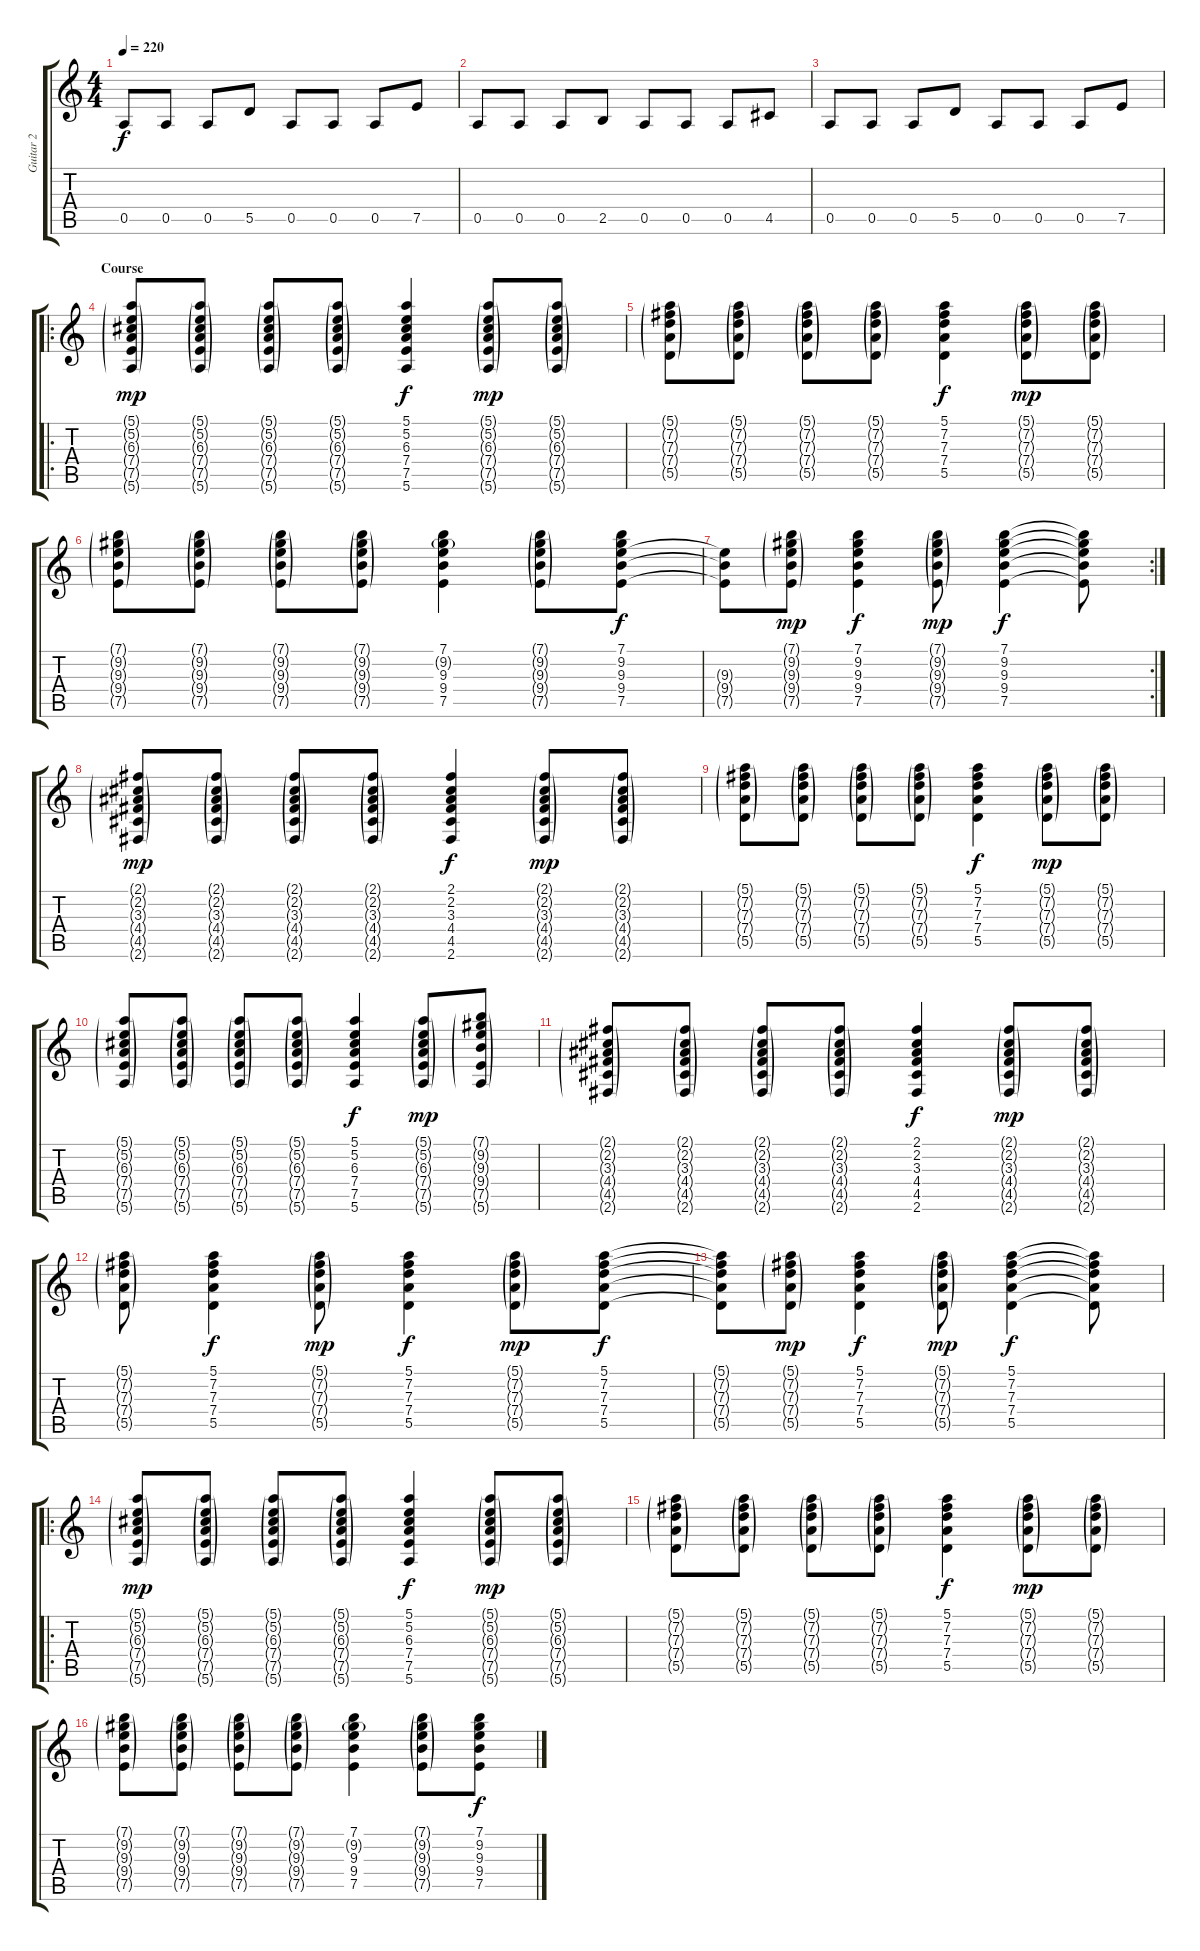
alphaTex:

\track ("Guitar 2" "Guitar 2") {instrument overdrivenguitar}
\staff {score tabs}
\tuning (E4 B3 G3 D3 A2 E2) {hide}
\ts (4 4)
\tempo 220
\clef g2
\ks c
0.5.8{dy f} 0.5.8 0.5.8 5.5.8 0.5.8 0.5.8 0.5.8 7.5.8 |
0.5.8 0.5.8 0.5.8 2.5.8 0.5.8 0.5.8 0.5.8 4.5.8 |
0.5.8 0.5.8 0.5.8 5.5.8 0.5.8 0.5.8 0.5.8 7.5.8 |
\ro
\section ("" "Course")
(5.1{g} 5.2{g} 6.3{g} 7.4{g} 7.5{g} 5.6{g}).8{dy mp} (5.1{g} 5.2{g} 6.3{g} 7.4{g} 7.5{g} 5.6{g}).8 (5.1{g} 5.2{g} 6.3{g} 7.4{g} 7.5{g} 5.6{g}).8 (5.1{g} 5.2{g} 6.3{g} 7.4{g} 7.5{g} 5.6{g}).8 (5.1 5.2 6.3 7.4 7.5 5.6).4{dy f} (5.1{g} 5.2{g} 6.3{g} 7.4{g} 7.5{g} 5.6{g}).8{dy mp} (5.1{g} 5.2{g} 6.3{g} 7.4{g} 7.5{g} 5.6{g}).8 |
(5.1{g} 7.2{g} 7.3{g} 7.4{g} 5.5{g}).8 (5.1{g} 7.2{g} 7.3{g} 7.4{g} 5.5{g}).8 (5.1{g} 7.2{g} 7.3{g} 7.4{g} 5.5{g}).8 (5.1{g} 7.2{g} 7.3{g} 7.4{g} 5.5{g}).8 (5.1 7.2 7.3 7.4 5.5).4{dy f} (5.1{g} 7.2{g} 7.3{g} 7.4{g} 5.5{g}).8{dy mp} (5.1{g} 7.2{g} 7.3{g} 7.4{g} 5.5{g}).8 |
(7.1{g} 9.2{g} 9.3{g} 9.4{g} 7.5{g}).8 (7.1{g} 9.2{g} 9.3{g} 9.4{g} 7.5{g}).8 (7.1{g} 9.2{g} 9.3{g} 9.4{g} 7.5{g}).8 (7.1{g} 9.2{g} 9.3{g} 9.4{g} 7.5{g}).8 (7.1 9.2{g} 9.3 9.4 7.5).4 (7.1{g} 9.2{g} 9.3{g} 9.4{g} 7.5{g}).8 (7.1 9.2 9.3 9.4 7.5).8{dy f} |
\rc 2
(9.3{t} 9.4{t} 7.5{t}).8 (7.1{g} 9.2{g} 9.3{g} 9.4{g} 7.5{g}).8{dy mp} (7.1 9.2 9.3 9.4 7.5).4{dy f} (7.1{g} 9.2{g} 9.3{g} 9.4{g} 7.5{g}).8{dy mp} (7.1 9.2 9.3 9.4 7.5).4{dy f} (7.1{t} 9.2{t} 9.3{t} 9.4{t} 7.5{t}).8 |
(2.1{g} 2.2{g} 3.3{g} 4.4{g} 4.5{g} 2.6{g}).8{dy mp} (2.1{g} 2.2{g} 3.3{g} 4.4{g} 4.5{g} 2.6{g}).8 (2.1{g} 2.2{g} 3.3{g} 4.4{g} 4.5{g} 2.6{g}).8 (2.1{g} 2.2{g} 3.3{g} 4.4{g} 4.5{g} 2.6{g}).8 (2.1 2.2 3.3 4.4 4.5 2.6).4{dy f} (2.1{g} 2.2{g} 3.3{g} 4.4{g} 4.5{g} 2.6{g}).8{dy mp} (2.1{g} 2.2{g} 3.3{g} 4.4{g} 4.5{g} 2.6{g}).8 |
(5.1{g} 7.2{g} 7.3{g} 7.4{g} 5.5{g}).8 (5.1{g} 7.2{g} 7.3{g} 7.4{g} 5.5{g}).8 (5.1{g} 7.2{g} 7.3{g} 7.4{g} 5.5{g}).8 (5.1{g} 7.2{g} 7.3{g} 7.4{g} 5.5{g}).8 (5.1 7.2 7.3 7.4 5.5).4{dy f} (5.1{g} 7.2{g} 7.3{g} 7.4{g} 5.5{g}).8{dy mp} (5.1{g} 7.2{g} 7.3{g} 7.4{g} 5.5{g}).8 |
(5.1{g} 5.2{g} 6.3{g} 7.4{g} 7.5{g} 5.6{g}).8 (5.1{g} 5.2{g} 6.3{g} 7.4{g} 7.5{g} 5.6{g}).8 (5.1{g} 5.2{g} 6.3{g} 7.4{g} 7.5{g} 5.6{g}).8 (5.1{g} 5.2{g} 6.3{g} 7.4{g} 7.5{g} 5.6{g}).8 (5.1 5.2 6.3 7.4 7.5 5.6).4{dy f} (5.1{g} 5.2{g} 6.3{g} 7.4{g} 7.5{g} 5.6{g}).8{dy mp} (7.1{g} 9.2{g} 9.3{g} 9.4{g} 7.5{g} 5.6{g}).8 |
(2.1{g} 2.2{g} 3.3{g} 4.4{g} 4.5{g} 2.6{g}).8 (2.1{g} 2.2{g} 3.3{g} 4.4{g} 4.5{g} 2.6{g}).8 (2.1{g} 2.2{g} 3.3{g} 4.4{g} 4.5{g} 2.6{g}).8 (2.1{g} 2.2{g} 3.3{g} 4.4{g} 4.5{g} 2.6{g}).8 (2.1 2.2 3.3 4.4 4.5 2.6).4{dy f} (2.1{g} 2.2{g} 3.3{g} 4.4{g} 4.5{g} 2.6{g}).8{dy mp} (2.1{g} 2.2{g} 3.3{g} 4.4{g} 4.5{g} 2.6{g}).8 |
(5.1{g} 7.2{g} 7.3{g} 7.4{g} 5.5{g}).8 (5.1 7.2 7.3 7.4 5.5).4{dy f} (5.1{g} 7.2{g} 7.3{g} 7.4{g} 5.5{g}).8{dy mp} (5.1 7.2 7.3 7.4 5.5).4{dy f} (5.1{g} 7.2{g} 7.3{g} 7.4{g} 5.5{g}).8{dy mp} (5.1 7.2 7.3 7.4 5.5).8{dy f} |
(5.1{t} 7.2{t} 7.3{t} 7.4{t} 5.5{t}).8 (5.1{g} 7.2{g} 7.3{g} 7.4{g} 5.5{g}).8{dy mp} (5.1 7.2 7.3 7.4 5.5).4{dy f} (5.1{g} 7.2{g} 7.3{g} 7.4{g} 5.5{g}).8{dy mp} (5.1 7.2 7.3 7.4 5.5).4{dy f} (5.1{t} 7.2{t} 7.3{t} 7.4{t} 5.5{t}).8 |
\ro
(5.1{g} 5.2{g} 6.3{g} 7.4{g} 7.5{g} 5.6{g}).8{dy mp} (5.1{g} 5.2{g} 6.3{g} 7.4{g} 7.5{g} 5.6{g}).8 (5.1{g} 5.2{g} 6.3{g} 7.4{g} 7.5{g} 5.6{g}).8 (5.1{g} 5.2{g} 6.3{g} 7.4{g} 7.5{g} 5.6{g}).8 (5.1 5.2 6.3 7.4 7.5 5.6).4{dy f} (5.1{g} 5.2{g} 6.3{g} 7.4{g} 7.5{g} 5.6{g}).8{dy mp} (5.1{g} 5.2{g} 6.3{g} 7.4{g} 7.5{g} 5.6{g}).8 |
(5.1{g} 7.2{g} 7.3{g} 7.4{g} 5.5{g}).8 (5.1{g} 7.2{g} 7.3{g} 7.4{g} 5.5{g}).8 (5.1{g} 7.2{g} 7.3{g} 7.4{g} 5.5{g}).8 (5.1{g} 7.2{g} 7.3{g} 7.4{g} 5.5{g}).8 (5.1 7.2 7.3 7.4 5.5).4{dy f} (5.1{g} 7.2{g} 7.3{g} 7.4{g} 5.5{g}).8{dy mp} (5.1{g} 7.2{g} 7.3{g} 7.4{g} 5.5{g}).8 |
(7.1{g} 9.2{g} 9.3{g} 9.4{g} 7.5{g}).8 (7.1{g} 9.2{g} 9.3{g} 9.4{g} 7.5{g}).8 (7.1{g} 9.2{g} 9.3{g} 9.4{g} 7.5{g}).8 (7.1{g} 9.2{g} 9.3{g} 9.4{g} 7.5{g}).8 (7.1 9.2{g} 9.3 9.4 7.5).4 (7.1{g} 9.2{g} 9.3{g} 9.4{g} 7.5{g}).8 (7.1 9.2 9.3 9.4 7.5).8{dy f}
